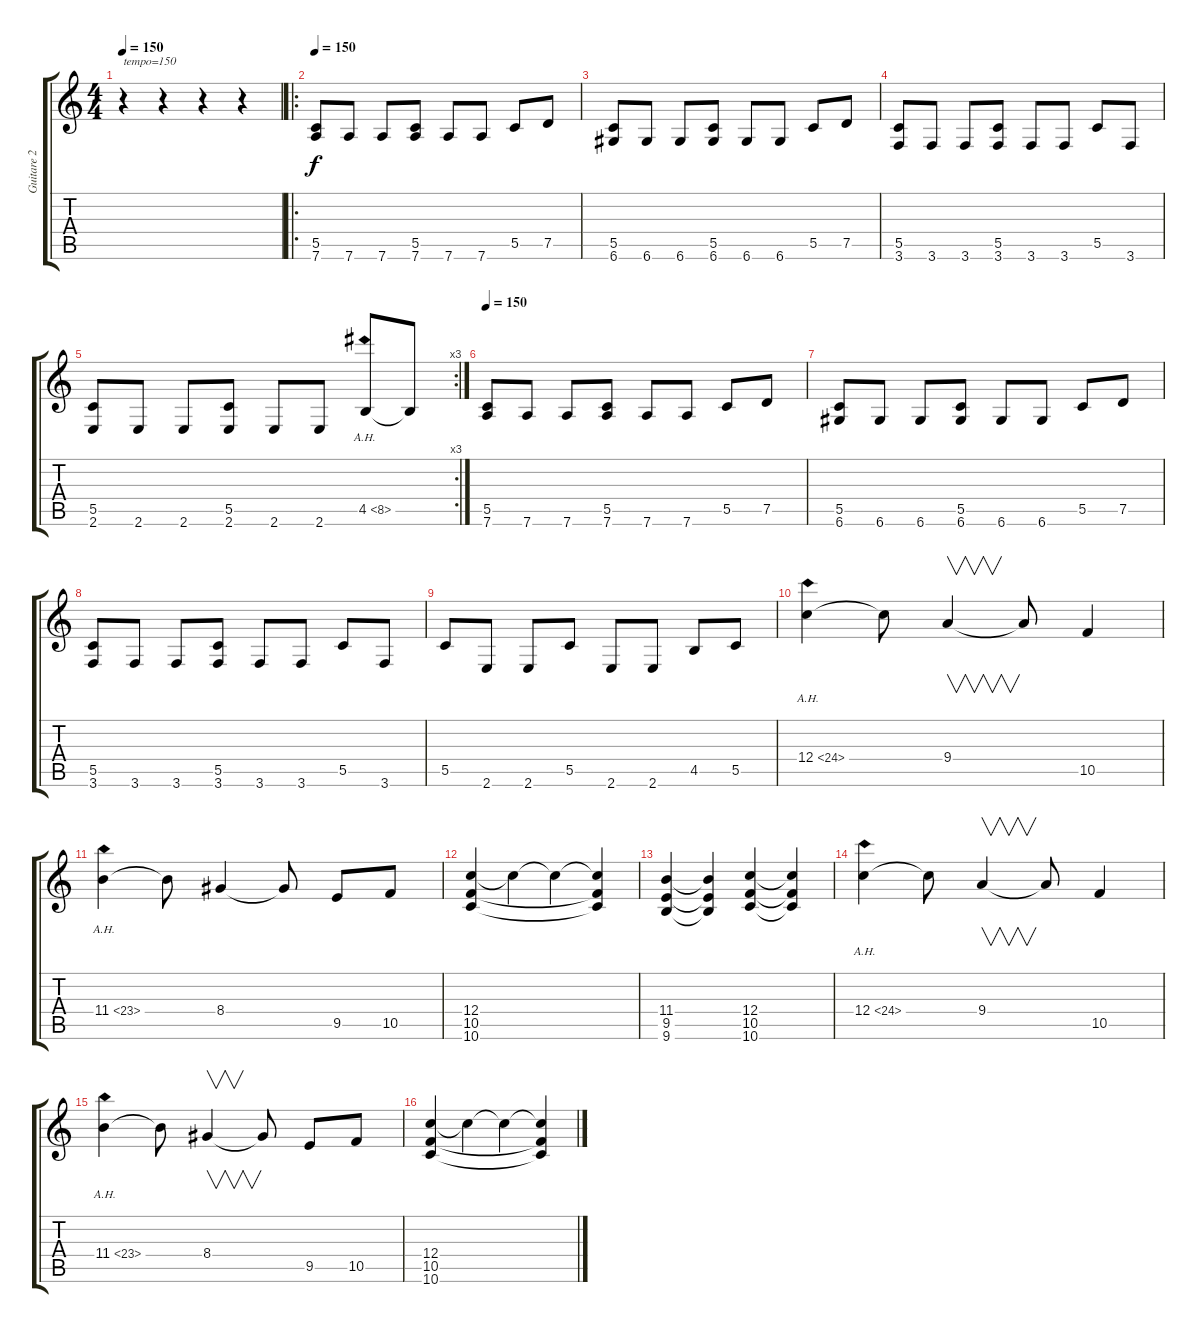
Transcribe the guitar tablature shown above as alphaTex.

\track ("Guitare 2" "Guitare 2") {instrument distortionguitar}
\staff {score tabs}
\tuning (D4 A3 F3 C3 G2 D2) {hide}
\ts (4 4)
\tempo 150
\clef g2
\ks c
r.4{txt "tempo=150" dy f instrument distortionguitar} r.4 r.4 r.4 |
\ro
\tempo 150
(5.5 7.6).8 7.6.8 7.6.8 (5.5 7.6).8 7.6.8 7.6.8 5.5.8 7.5.8 |
(5.5 6.6).8 6.6.8 6.6.8 (5.5 6.6).8 6.6.8 6.6.8 5.5.8 7.5.8 |
(5.5 3.6).8 3.6.8 3.6.8 (5.5 3.6).8 3.6.8 3.6.8 5.5.8 3.6.8 |
\rc 3
(5.5 2.6).8 2.6.8 2.6.8 (5.5 2.6).8 2.6.8 2.6.8 4.5{ah 4}.8 4.5{t}.8 |
\tempo 150
(5.5 7.6).8 7.6.8 7.6.8 (5.5 7.6).8 7.6.8 7.6.8 5.5.8 7.5.8 |
(5.5 6.6).8 6.6.8 6.6.8 (5.5 6.6).8 6.6.8 6.6.8 5.5.8 7.5.8 |
(5.5 3.6).8 3.6.8 3.6.8 (5.5 3.6).8 3.6.8 3.6.8 5.5.8 3.6.8 |
5.5.8 2.6.8 2.6.8 5.5.8 2.6.8 2.6.8 4.5.8 5.5.8 |
12.4{ah 12}.4 12.4{t}.8 9.4.4{v} 9.4{t}.8 10.5.4 |
11.4{ah 12}.4 11.4{t}.8 8.4.4 8.4{t}.8 9.5.8 10.5.8 |
(12.4 10.5 10.6).4 12.4{t}.4 12.4{t}.4 (12.4{t} 10.5{t} 10.6{t}).4 |
(11.4 9.5 9.6).4 (11.4{t} 9.5{t} 9.6{t}).4 (12.4 10.5 10.6).4 (12.4{t} 10.5{t} 10.6{t}).4 |
12.4{ah 12}.4 12.4{t}.8 9.4.4{v} 9.4{t}.8 10.5.4 |
11.4{ah 12}.4 11.4{t}.8 8.4.4{v} 8.4{t}.8 9.5.8 10.5.8 |
(12.4 10.5 10.6).4 12.4{t}.4 12.4{t}.4 (12.4{t} 10.5{t} 10.6{t}).4
